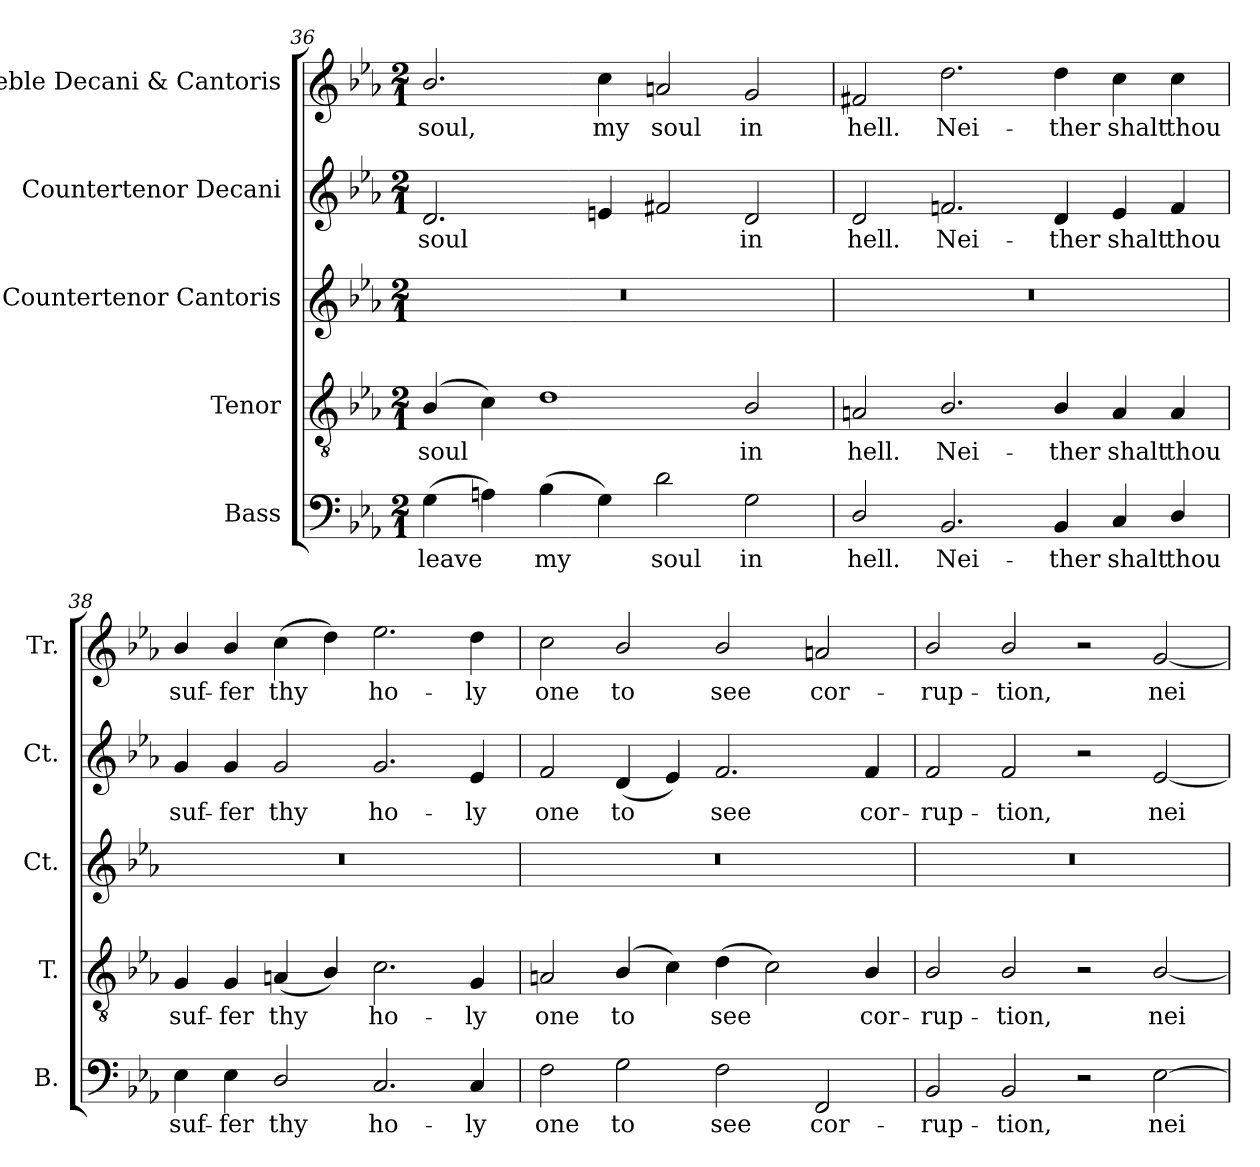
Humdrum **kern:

**kern	**text	**kern	**text	**kern	**kern	**text	**kern	**text
*part5	*part5	*part4	*part4	*part3	*part2	*part2	*part1	*part1
*staff5	*staff5	*staff4	*staff4	*staff3	*staff2	*staff2	*staff1	*staff1
*I"Bass	*	*I"Tenor	*	*I"Countertenor Cantoris	*I"Countertenor Decani	*	*I"Treble Decani & Cantoris	*
*I'B.	*	*I'T.	*	*I'Ct.	*I'Ct.	*	*I'Tr.	*
*clefF4	*	*clefGv2	*	*clefG2	*clefG2	*	*clefG2	*
*	*	*ITrd7c12	*	*	*	*	*	*
*k[b-e-a-]	*	*k[b-e-a-]	*	*k[b-e-a-]	*k[b-e-a-]	*	*k[b-e-a-]	*
*E-:	*	*E-:	*	*E-:	*E-:	*	*E-:	*
*M2/1	*	*M2/1	*	*M2/1	*M2/1	*	*M2/1	*
=36	=36	=36	=36	=36	=36	=36	=36	=36
!	!LO:LY:b:color=#000000	!	!	!	!	!	!	!
!	!	!	!LO:LY:b:color=#000000	!LO:N:vis=1	!	!	!	!
!	!	!	!	!	!	!LO:LY:b:color=#000000	!	!
!	!	!	!	!	!	!	!	!LO:LY:b:color=#000000
(4Gi\	leave	(4BB-i/	soul	0r	2.di/	soul	2.b-i/	soul,
4Ani\)	.	4Ci\)	.	.	.	.	.	.
!	!LO:LY:b:color=#000000	!	!	!	!	!	!	!
(4B-i\	my	1Di	.	.	.	.	.	.
!	!	!	!	!	!	!	!	!LO:LY:b:color=#000000
4Gi\)	.	.	.	.	4eni/	.	4cci\	my
!	!LO:LY:b:color=#000000	!	!	!	!	!	!	!
!	!	!	!	!	!	!	!	!LO:LY:b:color=#000000
2di\	soul	.	.	.	2f#Xi/	.	2ani/	soul
!	!LO:LY:b:color=#000000	!	!	!	!	!	!	!
!	!	!	!LO:LY:b:color=#000000	!	!	!	!	!
!	!	!	!	!	!	!LO:LY:b:color=#000000	!	!
!	!	!	!	!	!	!	!	!LO:LY:b:color=#000000
2Gi\	in	2BB-i/	in	.	2di/	in	2gi/	in
=37	=37	=37	=37	=37	=37	=37	=37	=37
!	!LO:LY:b:color=#000000	!	!	!	!	!	!	!
!	!	!	!LO:LY:b:color=#000000	!LO:N:vis=1	!	!	!	!
!	!	!	!	!	!	!LO:LY:b:color=#000000	!	!
!	!	!	!	!	!	!	!	!LO:LY:b:color=#000000
2Di/	hell.	2AAni/	hell.	0r	2di/	hell.	2f#Xi/	hell.
!	!LO:LY:b:color=#000000	!	!	!	!	!	!	!
!	!	!	!LO:LY:b:color=#000000	!	!	!	!	!
!	!	!	!	!	!	!LO:LY:b:color=#000000	!	!
!	!	!	!	!	!	!	!	!LO:LY:b:color=#000000
2.BB-i/	Nei-	2.BB-i/	Nei-	.	2.fni/	Nei-	2.ddi\	Nei-
!	!LO:LY:b:color=#000000	!	!	!	!	!	!	!
!	!	!	!LO:LY:b:color=#000000	!	!	!	!	!
!	!	!	!	!	!	!LO:LY:b:color=#000000	!	!
!	!	!	!	!	!	!	!	!LO:LY:b:color=#000000
4BB-i/	-ther	4BB-i/	-ther	.	4di/	-ther	4ddi\	-ther
!	!LO:LY:b:color=#000000	!	!	!	!	!	!	!
!	!	!	!LO:LY:b:color=#000000	!	!	!	!	!
!	!	!	!	!	!	!LO:LY:b:color=#000000	!	!
!	!	!	!	!	!	!	!	!LO:LY:b:color=#000000
4Ci/	shalt	4AAi/	shalt	.	4e-i/	shalt	4cci\	shalt
!	!LO:LY:b:color=#000000	!	!	!	!	!	!	!
!	!	!	!LO:LY:b:color=#000000	!	!	!	!	!
!	!	!	!	!	!	!LO:LY:b:color=#000000	!	!
!	!	!	!	!	!	!	!	!LO:LY:b:color=#000000
4Di/	thou	4AAi/	thou	.	4fi/	thou	4cci\	thou
!!LO:LB:g=z
=38	=38	=38	=38	=38	=38	=38	=38	=38
!	!LO:LY:b:color=#000000	!	!	!	!	!	!	!
!	!	!	!LO:LY:b:color=#000000	!LO:N:vis=1	!	!	!	!
!	!	!	!	!	!	!LO:LY:b:color=#000000	!	!
!	!	!	!	!	!	!	!	!LO:LY:b:color=#000000
4E-i\	suf-	4GGi/	suf-	0r	4gi/	suf-	4b-i/	suf-
!	!LO:LY:b:color=#000000	!	!	!	!	!	!	!
!	!	!	!LO:LY:b:color=#000000	!	!	!	!	!
!	!	!	!	!	!	!LO:LY:b:color=#000000	!	!
!	!	!	!	!	!	!	!	!LO:LY:b:color=#000000
4E-i\	-fer	4GGi/	-fer	.	4gi/	-fer	4b-i/	-fer
!	!LO:LY:b:color=#000000	!	!	!	!	!	!	!
!	!	!	!LO:LY:b:color=#000000	!	!	!	!	!
!	!	!	!	!	!	!LO:LY:b:color=#000000	!	!
!	!	!	!	!	!	!	!	!LO:LY:b:color=#000000
2Di/	thy	(4AAni/	thy	.	2gi/	thy	(4cci\	thy
.	.	4BB-i/)	.	.	.	.	4ddi\)	.
!	!LO:LY:b:color=#000000	!	!	!	!	!	!	!
!	!	!	!LO:LY:b:color=#000000	!	!	!	!	!
!	!	!	!	!	!	!LO:LY:b:color=#000000	!	!
!	!	!	!	!	!	!	!	!LO:LY:b:color=#000000
2.Ci/	ho-	2.Ci\	ho-	.	2.gi/	ho-	2.ee-i\	ho-
!	!LO:LY:b:color=#000000	!	!	!	!	!	!	!
!	!	!	!LO:LY:b:color=#000000	!	!	!	!	!
!	!	!	!	!	!	!LO:LY:b:color=#000000	!	!
!	!	!	!	!	!	!	!	!LO:LY:b:color=#000000
4Ci/	-ly	4GGi/	-ly	.	4e-i/	-ly	4ddi\	-ly
=39	=39	=39	=39	=39	=39	=39	=39	=39
!	!LO:LY:b:color=#000000	!	!	!	!	!	!	!
!	!	!	!LO:LY:b:color=#000000	!LO:N:vis=1	!	!	!	!
!	!	!	!	!	!	!LO:LY:b:color=#000000	!	!
!	!	!	!	!	!	!	!	!LO:LY:b:color=#000000
2Fi\	one	2AAni/	one	0r	2fi/	one	2cci\	one
!	!LO:LY:b:color=#000000	!	!	!	!	!	!	!
!	!	!	!LO:LY:b:color=#000000	!	!	!	!	!
!	!	!	!	!	!	!LO:LY:b:color=#000000	!	!
!	!	!	!	!	!	!	!	!LO:LY:b:color=#000000
2Gi\	to	(4BB-i/	to	.	(4di/	to	2b-i/	to
.	.	4Ci\)	.	.	4e-i/)	.	.	.
!	!LO:LY:b:color=#000000	!	!	!	!	!	!	!
!	!	!	!LO:LY:b:color=#000000	!	!	!	!	!
!	!	!	!	!	!	!LO:LY:b:color=#000000	!	!
!	!	!	!	!	!	!	!	!LO:LY:b:color=#000000
2Fi\	see	(4Di\	see	.	2.fi/	see	2b-i/	see
.	.	2Ci\)	.	.	.	.	.	.
!	!LO:LY:b:color=#000000	!	!	!	!	!	!	!
!	!	!	!	!	!	!	!	!LO:LY:b:color=#000000
2FFi/	cor-	.	.	.	.	.	2ani/	cor-
!	!	!	!LO:LY:b:color=#000000	!	!	!	!	!
!	!	!	!	!	!	!LO:LY:b:color=#000000	!	!
.	.	4BB-i/	cor-	.	4fi/	cor-	.	.
=40	=40	=40	=40	=40	=40	=40	=40	=40
!	!LO:LY:b:color=#000000	!	!	!	!	!	!	!
!	!	!	!LO:LY:b:color=#000000	!LO:N:vis=1	!	!	!	!
!	!	!	!	!	!	!LO:LY:b:color=#000000	!	!
!	!	!	!	!	!	!	!	!LO:LY:b:color=#000000
2BB-i/	-rup-	2BB-i/	-rup-	0r	2fi/	-rup-	2b-i/	-rup-
!	!LO:LY:b:color=#000000	!	!	!	!	!	!	!
!	!	!	!LO:LY:b:color=#000000	!	!	!	!	!
!	!	!	!	!	!	!LO:LY:b:color=#000000	!	!
!	!	!	!	!	!	!	!	!LO:LY:b:color=#000000
2BB-i/	-tion,	2BB-i/	-tion,	.	2fi/	-tion,	2b-i/	-tion,
2r	.	2r	.	.	2r	.	2r	.
!	!LO:LY:b:color=#000000	!	!	!	!	!	!	!
!	!	!	!LO:LY:b:color=#000000	!	!	!	!	!
!	!	!	!	!	!	!LO:LY:b:color=#000000	!	!
!	!	!	!	!	!	!	!	!LO:LY:b:color=#000000
[2E-i\	nei-	[2BB-i/	nei-	.	[2e-i/	nei-	[2gi/	nei-
=	=	=	=	=	=	=	=	=
*-	*-	*-	*-	*-	*-	*-	*-	*-
